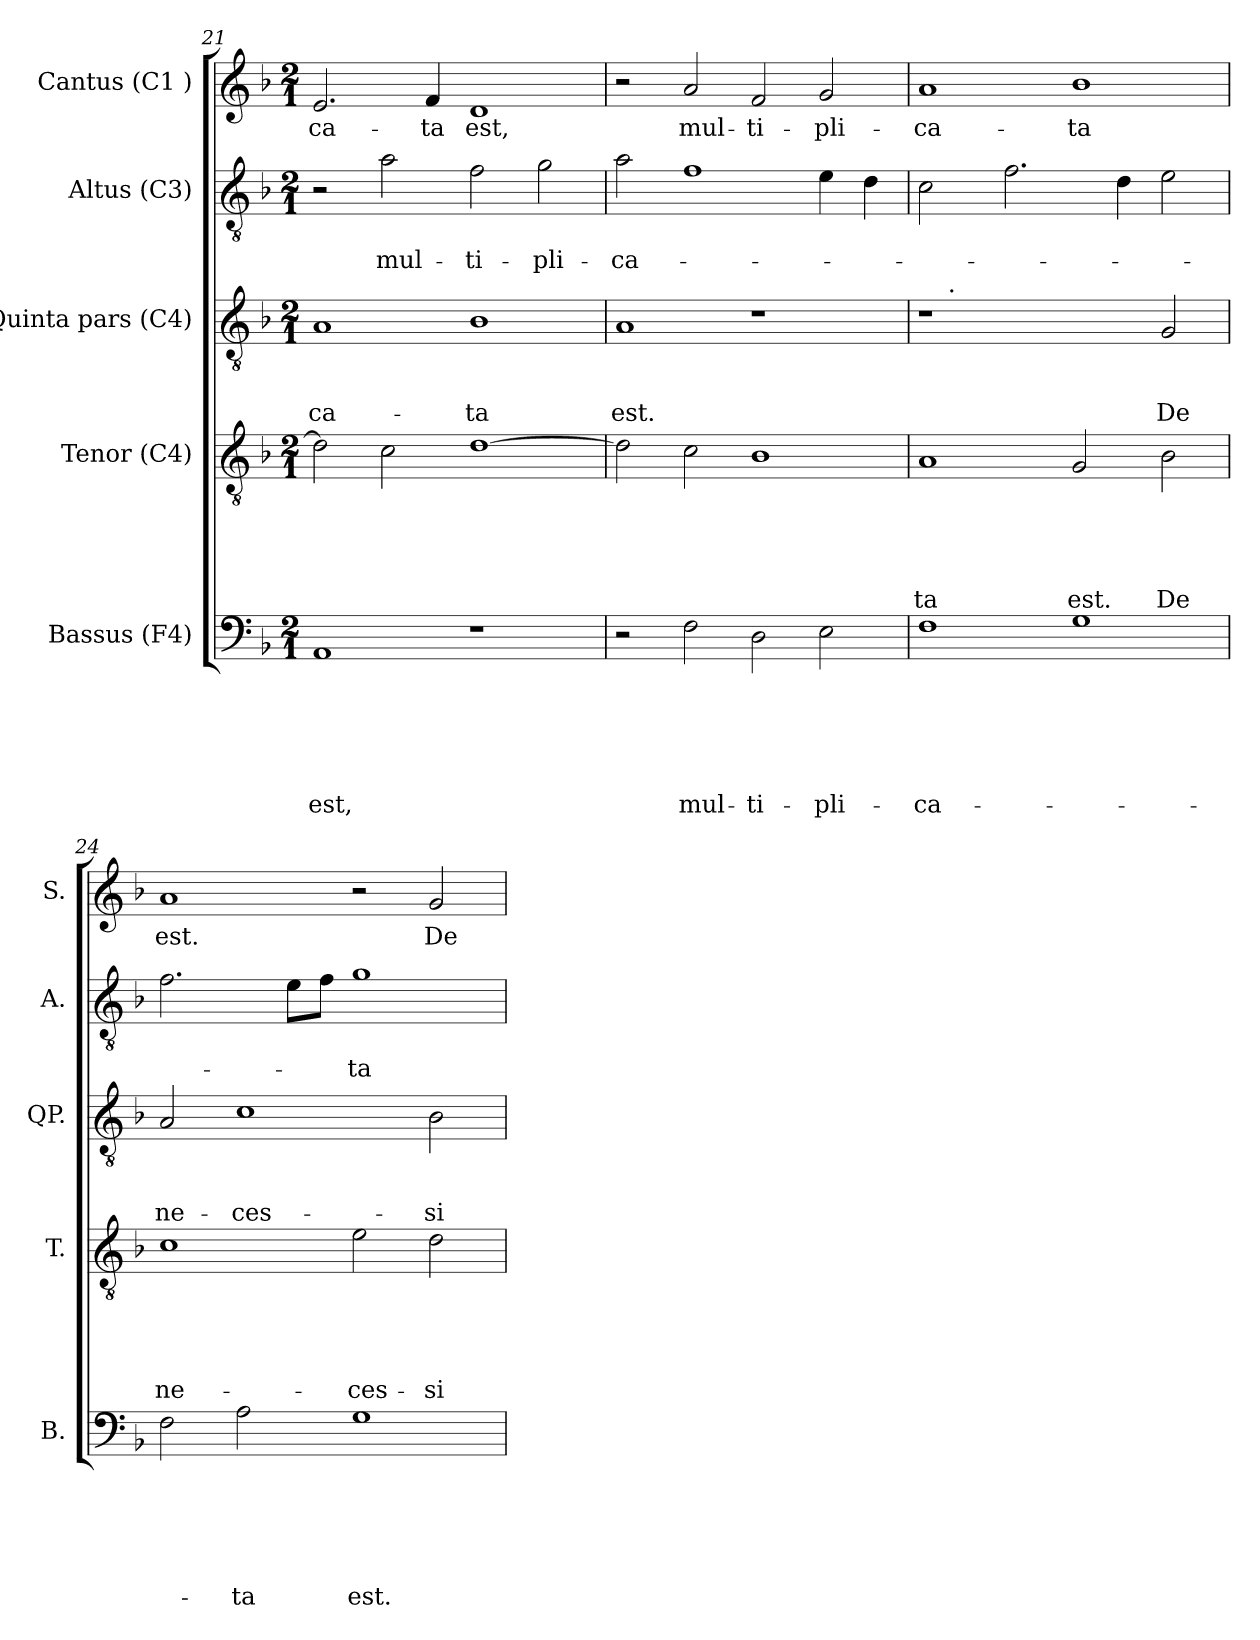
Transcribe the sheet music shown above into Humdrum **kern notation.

**kern	**text	**text	**text	**text	**text	**text	**kern	**text	**text	**text	**text	**text	**kern	**text	**text	**text	**kern	**text	**text	**kern	**text
*part5	*part5	*part5	*part5	*part5	*part5	*part5	*part4	*part4	*part4	*part4	*part4	*part4	*part3	*part3	*part3	*part3	*part2	*part2	*part2	*part1	*part1
*staff5	*staff5	*staff5	*staff5	*staff5	*staff5	*staff5	*staff4	*staff4	*staff4	*staff4	*staff4	*staff4	*staff3	*staff3	*staff3	*staff3	*staff2	*staff2	*staff2	*staff1	*staff1
*I"Bassus (F4)	*	*	*	*	*	*	*I"Tenor (C4)	*	*	*	*	*	*I"Quinta pars (C4)	*	*	*	*I"Altus (C3)	*	*	*I"Cantus (C1 )	*
*I'B.	*	*	*	*	*	*	*I'T.	*	*	*	*	*	*I'QP.	*	*	*	*I'A.	*	*	*I'S.	*
*clefF4	*	*	*	*	*	*	*clefGv2	*	*	*	*	*	*clefGv2	*	*	*	*clefGv2	*	*	*clefG2	*
*k[b-]	*	*	*	*	*	*	*k[b-]	*	*	*	*	*	*k[b-]	*	*	*	*k[b-]	*	*	*k[b-]	*
*F:	*	*	*	*	*	*	*F:	*	*	*	*	*	*F:	*	*	*	*F:	*	*	*F:	*
*M2/1	*	*	*	*	*	*	*M2/1	*	*	*	*	*	*M2/1	*	*	*	*M2/1	*	*	*M2/1	*
=21	=21	=21	=21	=21	=21	=21	=21	=21	=21	=21	=21	=21	=21	=21	=21	=21	=21	=21	=21	=21	=21
!	!	!	!	!	!	!LO:LY:b	!	!	!	!	!	!	!	!	!	!LO:LY:b	!	!	!	!	!LO:LY:b:rj
1AA	.	.	.	.	.	est,	2d\]	.	.	.	.	.	1A	.	.	-ca-	2r	.	.	2.e/	-ca-
!	!	!	!	!	!	!	!	!	!	!	!	!	!	!	!	!	!	!	!LO:LY:b	!	!
.	.	.	.	.	.	.	2c\	.	.	.	.	.	.	.	.	.	2a\	.	mul-	.	.
!	!	!	!	!	!	!	!	!	!	!	!	!	!	!	!	!	!	!	!	!	!LO:LY:b:rj
.	.	.	.	.	.	.	.	.	.	.	.	.	.	.	.	.	.	.	.	4f/	-ta
!	!	!	!	!	!	!	!	!	!	!	!	!	!	!	!	!LO:LY:b	!	!	!LO:LY:b	!	!LO:LY:b:rj
1r	.	.	.	.	.	.	[>1d	.	.	.	.	.	1B-	.	.	-ta	2f\	.	-ti-	1d	est,
!	!	!	!	!	!	!	!	!	!	!	!	!	!	!	!	!	!	!	!LO:LY:b	!	!
.	.	.	.	.	.	.	.	.	.	.	.	.	.	.	.	.	2g\	.	-pli-	.	.
=22	=22	=22	=22	=22	=22	=22	=22	=22	=22	=22	=22	=22	=22	=22	=22	=22	=22	=22	=22	=22	=22
!	!	!	!	!	!	!	!	!	!	!	!	!	!	!	!	!LO:LY:b	!	!	!LO:LY:b	!	!
2r	.	.	.	.	.	.	2d\]	.	.	.	.	.	1A	.	.	est.	2a\	.	-ca-	2r	.
!	!	!	!	!	!	!LO:LY:b	!	!	!	!	!	!	!	!	!	!	!	!	!	!	!LO:LY:b:rj
2F\	.	.	.	.	.	mul-	2c\	.	.	.	.	.	.	.	.	.	1f	.	.	2a/	mul-
!	!	!	!	!	!	!LO:LY:b	!	!	!	!	!	!	!	!	!	!	!	!	!	!	!LO:LY:b:rj
2D\	.	.	.	.	.	-ti-	1B-	.	.	.	.	.	1r	.	.	.	.	.	.	2f/	-ti-
!	!	!	!	!	!	!LO:LY:b	!	!	!	!	!	!	!	!	!	!	!	!	!	!	!LO:LY:b:rj
2E\	.	.	.	.	.	-pli-	.	.	.	.	.	.	.	.	.	.	4e\	.	.	2g/	-pli-
.	.	.	.	.	.	.	.	.	.	.	.	.	.	.	.	.	4d\	.	.	.	.
=23	=23	=23	=23	=23	=23	=23	=23	=23	=23	=23	=23	=23	=23	=23	=23	=23	=23	=23	=23	=23	=23
!	!	!	!	!	!	!LO:LY:b	!	!	!	!	!	!LO:LY:b:rj	!	!	!	!	!	!	!	!	!LO:LY:b:rj
*	*	*	*	*	*	*	*	*	*	*	*	*	*^	*	*	*	*	*	*	*	*
1F	.	.	.	.	.	-ca-	1A	.	.	.	.	-ta	1r	8ryy	.	.	.	2c\	.	.	1a	-ca-
!	!	!	!	!	!	!	!	!	!	!	!	!	!	!LO:TX:a:t=.	!	!	!	!	!	!	!	!
.	.	.	.	.	.	.	.	.	.	.	.	.	.	1...ryy	.	.	.	.	.	.	.	.
.	.	.	.	.	.	.	.	.	.	.	.	.	.	.	.	.	.	2.f\	.	.	.	.
!	!	!	!	!	!	!	!	!	!	!	!	!LO:LY:b:rj	!	!	!	!	!	!	!	!	!	!LO:LY:b:rj
1G	.	.	.	.	.	.	2G/	.	.	.	.	est.	2ryy	.	.	.	.	.	.	.	1b-	-ta
.	.	.	.	.	.	.	.	.	.	.	.	.	.	.	.	.	.	4d\	.	.	.	.
!	!	!	!	!	!	!	!	!	!	!	!	!LO:LY:b:rj	!	!	!	!	!LO:LY:b	!	!	!	!	!
.	.	.	.	.	.	.	2B-\	.	.	.	.	De	2G/	.	.	.	De	2e\	.	.	.	.
=24	=24	=24	=24	=24	=24	=24	=24	=24	=24	=24	=24	=24	=24	=24	=24	=24	=24	=24	=24	=24	=24	=24
!	!	!	!	!	!	!	!	!	!	!	!	!LO:LY:b:rj	!	!	!	!	!LO:LY:b	!	!	!	!	!LO:LY:b:rj
*	*	*	*	*	*	*	*	*	*	*	*	*	*v	*v	*	*	*	*	*	*	*	*
2F\	.	.	.	.	.	.	1c	.	.	.	.	ne-	2A/	.	.	ne-	2.f\	.	.	1a	est.
!	!	!	!	!	!	!LO:LY:b	!	!	!	!	!	!	!	!	!	!LO:LY:b	!	!	!	!	!
2A\	.	.	.	.	.	-ta	.	.	.	.	.	.	1c	.	.	-ces-	.	.	.	.	.
.	.	.	.	.	.	.	.	.	.	.	.	.	.	.	.	.	8e\L	.	.	.	.
.	.	.	.	.	.	.	.	.	.	.	.	.	.	.	.	.	8f\J	.	.	.	.
!	!	!	!	!	!	!LO:LY:b	!	!	!	!	!	!LO:LY:b:rj	!	!	!	!	!	!	!LO:LY:b	!	!
1G	.	.	.	.	.	est.	2e\	.	.	.	.	-ces-	.	.	.	.	1g	.	-ta	2r	.
!	!	!	!	!	!	!	!	!	!	!	!	!LO:LY:b:rj	!	!	!	!LO:LY:b	!	!	!	!	!LO:LY:b:rj
.	.	.	.	.	.	.	2d\	.	.	.	.	-si-	2B-\	.	.	-si-	.	.	.	2g/	De
=	=	=	=	=	=	=	=	=	=	=	=	=	=	=	=	=	=	=	=	=	=
*-	*-	*-	*-	*-	*-	*-	*-	*-	*-	*-	*-	*-	*-	*-	*-	*-	*-	*-	*-	*-	*-
